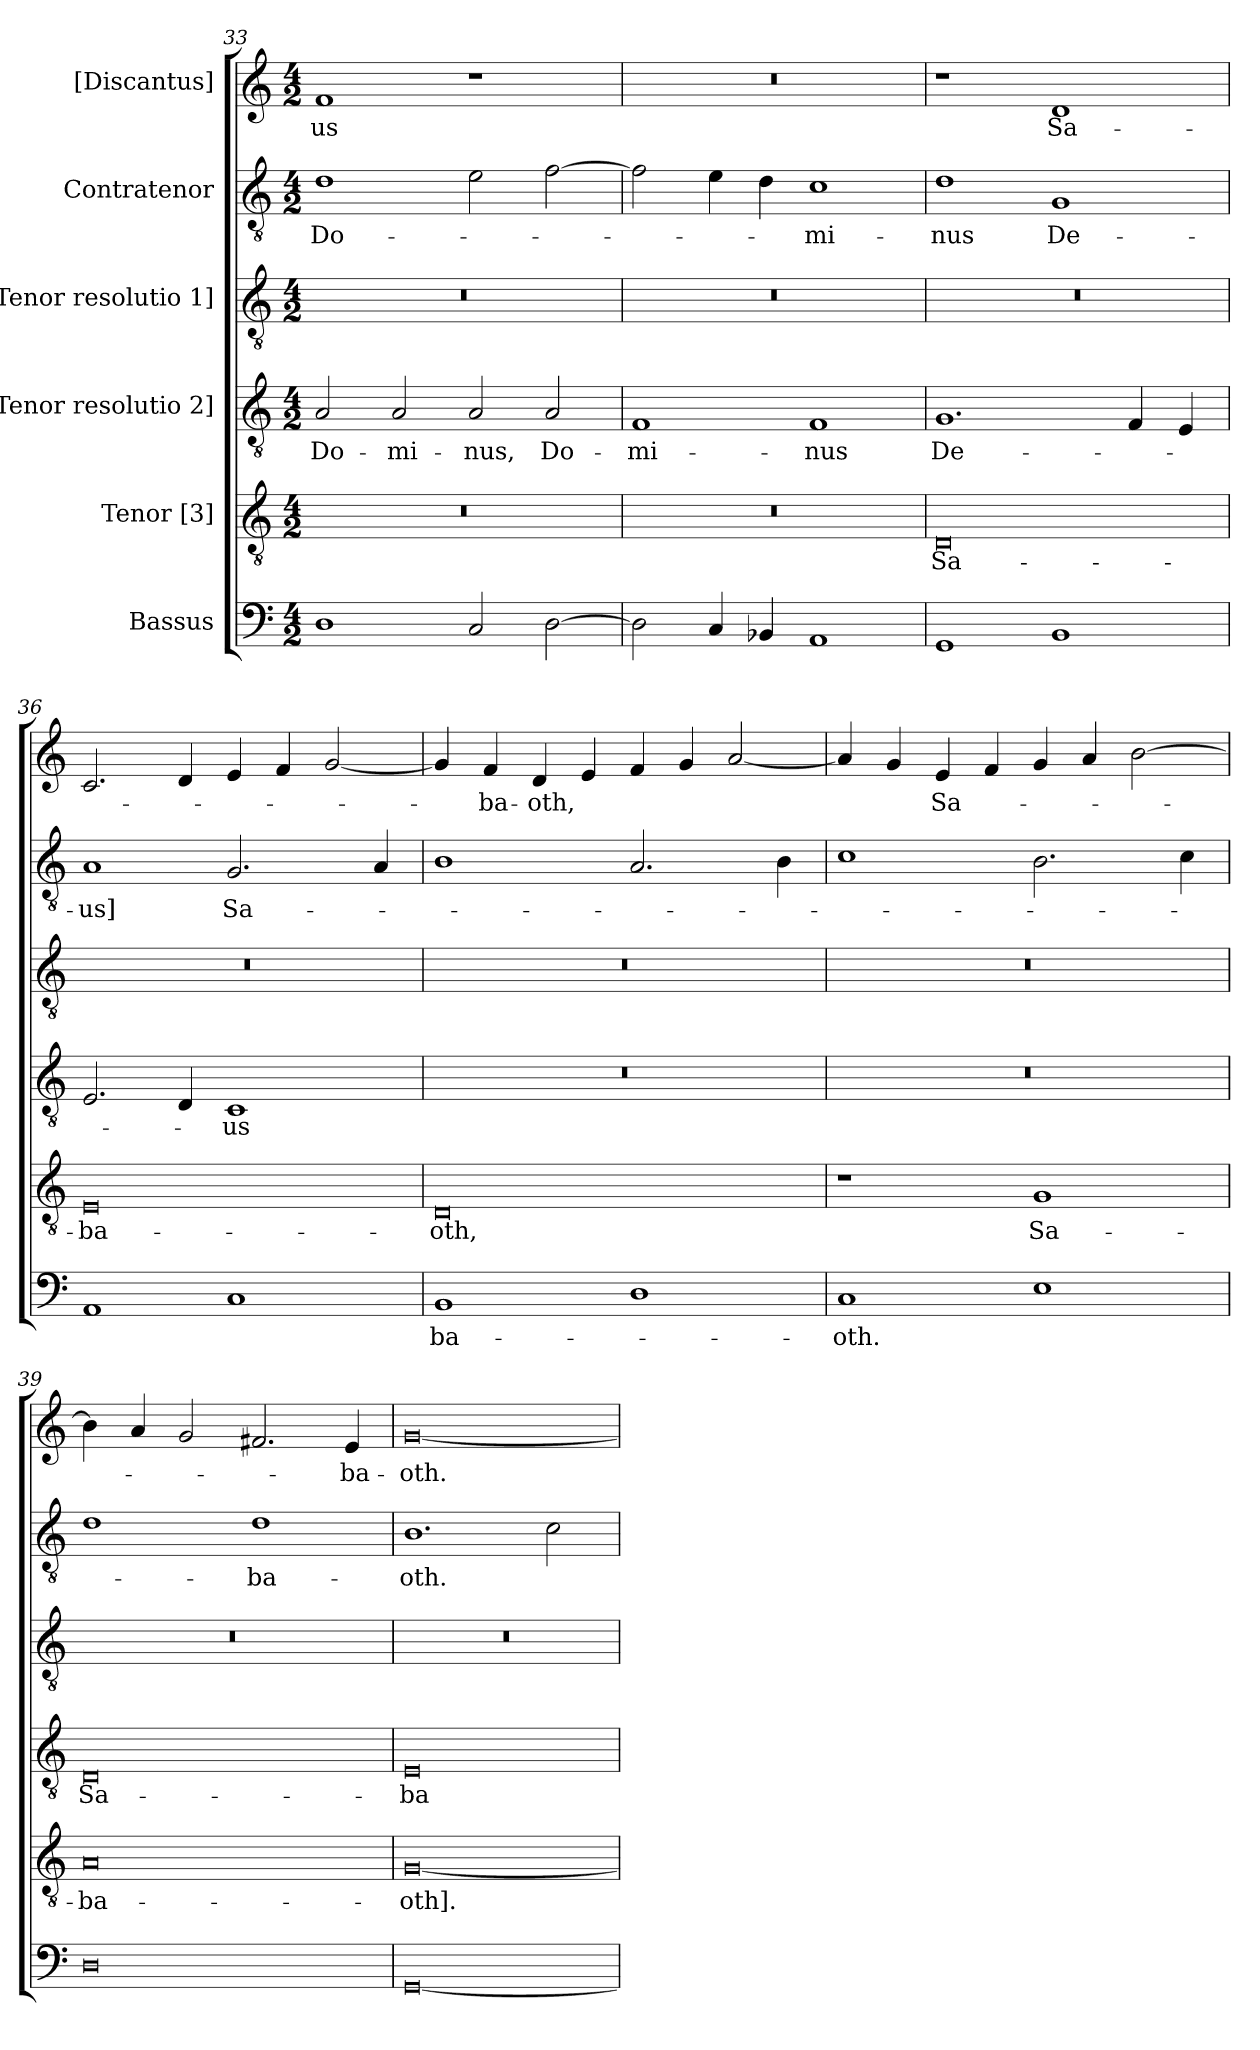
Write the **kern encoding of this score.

**kern	**text	**kern	**text	**kern	**text	**kern	**kern	**text	**kern	**text
*part6	*part6	*part5	*part5	*part4	*part4	*part3	*part2	*part2	*part1	*part1
*staff6	*staff6	*staff5	*staff5	*staff4	*staff4	*staff3	*staff2	*staff2	*staff1	*staff1
*I"Bassus	*	*I"Tenor [3]	*	*I"[Tenor resolutio 2]	*	*I"[Tenor resolutio 1]	*I"Contratenor	*	*I"[Discantus]	*
*clefF4	*	*clefGv2	*	*clefGv2	*	*clefGv2	*clefGv2	*	*clefG2	*
*k[]	*	*k[]	*	*k[]	*	*k[]	*k[]	*	*k[]	*
*M4/2	*	*M4/2	*	*M4/2	*	*M4/2	*M4/2	*	*M4/2	*
=33	=33	=33	=33	=33	=33	=33	=33	=33	=33	=33
1D\	.	0r	.	2A/	Do-	0r	1d\	Do-	1f/	-us
.	.	.	.	2A/	-mi-	.	.	.	.	.
2C/	.	.	.	2A/	-nus,	.	2e\	.	1r	.
[2D\	.	.	.	2A/	Do-	.	[2f\	.	.	.
=34	=34	=34	=34	=34	=34	=34	=34	=34	=34	=34
2D\]	.	0r	.	1F/	-mi-	0r	2f\]	.	0r	.
4C/	.	.	.	.	.	.	4e\	.	.	.
4BB-X/	.	.	.	.	.	.	4d\	.	.	.
1AA/	.	.	.	1F/	-nus	.	1c\	-mi-	.	.
=35	=35	=35	=35	=35	=35	=35	=35	=35	=35	=35
1GG/	.	0D/	Sa-	1.G/	De-	0r	1d\	-nus	1r	.
1BB/	.	.	.	.	.	.	1G/	De-	1d/	Sa-
.	.	.	.	4F/	.	.	.	.	.	.
.	.	.	.	4E/	.	.	.	.	.	.
=36	=36	=36	=36	=36	=36	=36	=36	=36	=36	=36
1AA/	.	0E/	-ba-	2.E/	.	0r	1A/	-us]	2.c/	.
.	.	.	.	4D/	.	.	.	.	4d/	.
1C/	.	.	.	1C/	-us	.	2.G/	Sa-	4e/	.
.	.	.	.	.	.	.	.	.	4f/	.
.	.	.	.	.	.	.	.	.	[2g/	.
.	.	.	.	.	.	.	4A/	.	.	.
=37	=37	=37	=37	=37	=37	=37	=37	=37	=37	=37
1BB/	-ba-	0D/	-oth,	0r	.	0r	1B\	.	4g/]	.
.	.	.	.	.	.	.	.	.	4f/	-ba-
.	.	.	.	.	.	.	.	.	4d/	-oth,
.	.	.	.	.	.	.	.	.	4e/	.
1D\	.	.	.	.	.	.	2.A/	.	4f/	.
.	.	.	.	.	.	.	.	.	4g/	.
.	.	.	.	.	.	.	.	.	[2a/	.
.	.	.	.	.	.	.	4B\	.	.	.
=38	=38	=38	=38	=38	=38	=38	=38	=38	=38	=38
1C/	-oth.	1r	.	0r	.	0r	1c\	.	4a/]	.
.	.	.	.	.	.	.	.	.	4g/	.
.	.	.	.	.	.	.	.	.	4e/	Sa-
.	.	.	.	.	.	.	.	.	4f/	.
1E\	.	1G/	Sa-	.	.	.	2.B\	.	4g/	.
.	.	.	.	.	.	.	.	.	4a/	.
.	.	.	.	.	.	.	.	.	[2b\	.
.	.	.	.	.	.	.	4c\	.	.	.
=39	=39	=39	=39	=39	=39	=39	=39	=39	=39	=39
0D\	.	0A/	-ba-	0D/	Sa-	0r	1d\	.	4b\]	.
.	.	.	.	.	.	.	.	.	4a/	.
.	.	.	.	.	.	.	.	.	2g/	.
.	.	.	.	.	.	.	1d\	-ba-	2.f#X/	.
.	.	.	.	.	.	.	.	.	4e/	-ba-
=40	=40	=40	=40	=40	=40	=40	=40	=40	=40	=40
[0GG/	.	[0G/	-oth].	0E/	-ba-	0r	1.B\	-oth.	[0g/	-oth.
.	.	.	.	.	.	.	2c\	.	.	.
=	=	=	=	=	=	=	=	=	=	=
*-	*-	*-	*-	*-	*-	*-	*-	*-	*-	*-
